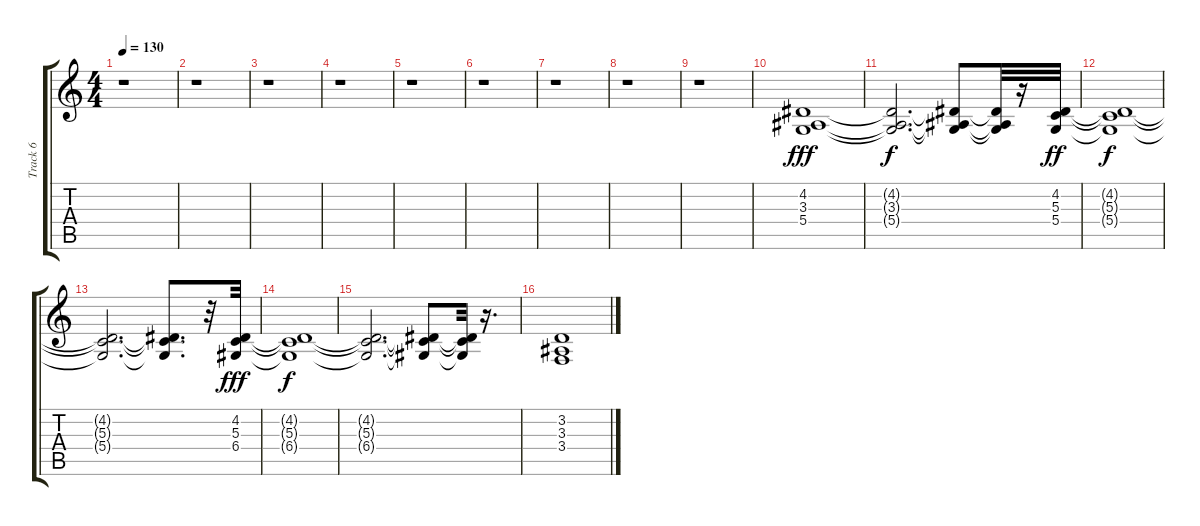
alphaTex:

\track ("Track 6" "Track 6") {instrument synthstrings1}
\staff {score tabs}
\tuning (E4 B3 G3 D3 A2 E2) {hide}
\ts (4 4)
\tempo 130
\clef g2
\ks c
r.1{dy f} |
r.1 |
r.1 |
r.1 |
r.1 |
r.1 |
r.1 |
r.1 |
r.1 |
(4.2 3.3 5.4).1{dy fff} |
(4.2{t} 3.3{t} 5.4{t}).2{d dy f} (4.2{t} 3.3{t} 5.4{t}).8 (4.2{t} 3.3{t} 5.4{t}).32 r.16 (4.2 5.3 5.4).32{dy ff} |
(4.2{t} 5.3{t} 5.4{t}).1{dy f} |
(4.2{t} 5.3{t} 5.4{t}).2{d} (4.2{t} 5.3{t} 5.4{t}).8{d} r.32 (4.2 5.3 6.4).32{dy fff} |
(4.2{t} 5.3{t} 6.4{t}).1{dy f} |
(4.2{t} 5.3{t} 6.4{t}).2{d} (4.2{t} 5.3{t} 6.4{t}).8 (4.2{t} 5.3{t} 6.4{t}).32 r.16{d} |
(3.2 3.3 3.4).1
